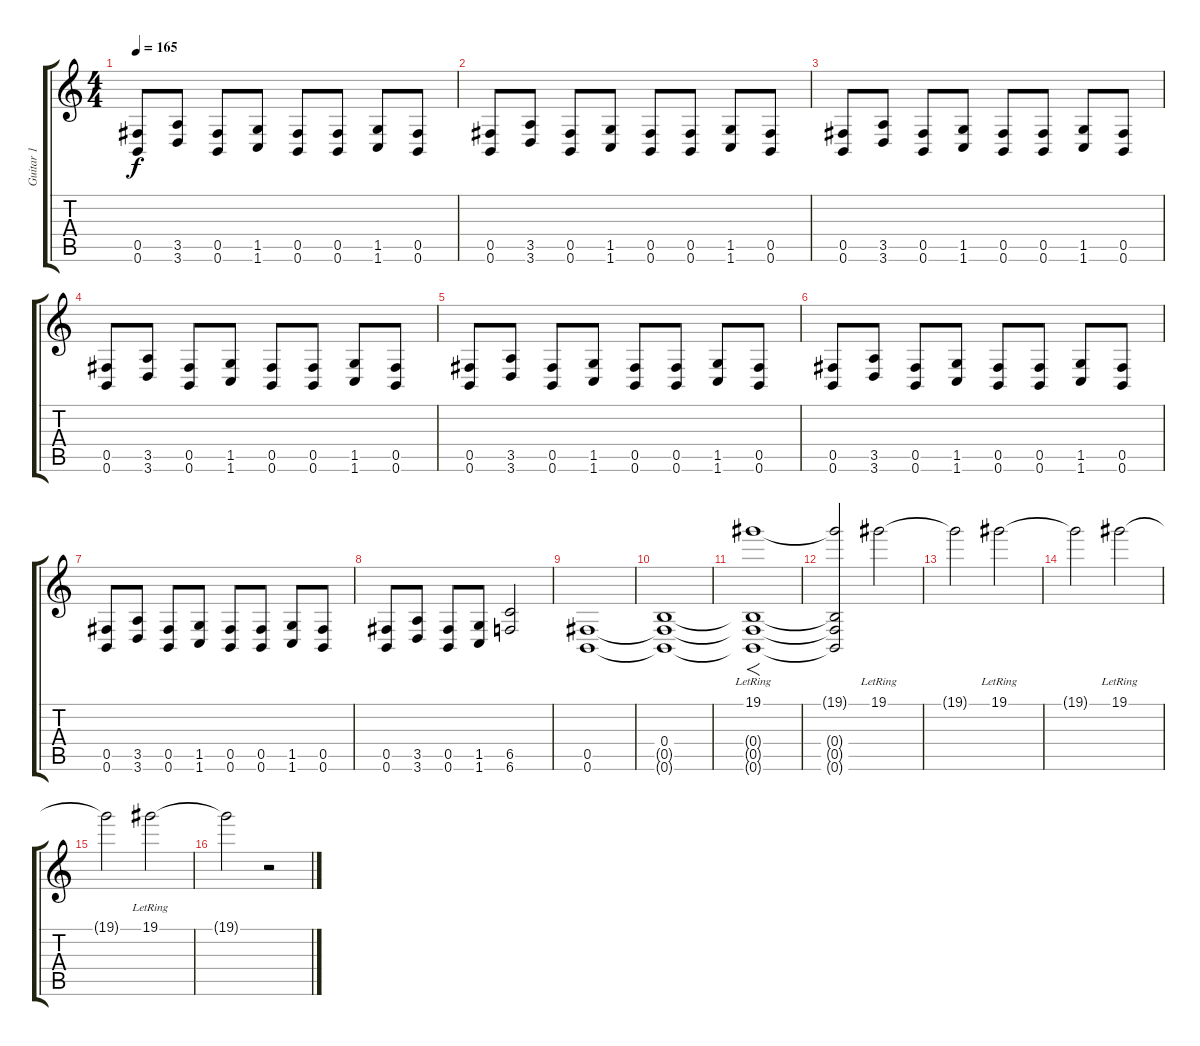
\track ("Guitar 1" "Guitar 1") {instrument distortionguitar}
\staff {score tabs}
\tuning (Db4 Ab3 E3 B2 Gb2 B1) {hide}
\ts (4 4)
\tempo 165
\clef g2
\ks c
(0.5 0.6).8{dy f} (3.5 3.6).8 (0.5 0.6).8 (1.5 1.6).8 (0.5 0.6).8 (0.5 0.6).8 (1.5 1.6).8 (0.5 0.6).8 |
(0.5 0.6).8 (3.5 3.6).8 (0.5 0.6).8 (1.5 1.6).8 (0.5 0.6).8 (0.5 0.6).8 (1.5 1.6).8 (0.5 0.6).8 |
(0.5 0.6).8 (3.5 3.6).8 (0.5 0.6).8 (1.5 1.6).8 (0.5 0.6).8 (0.5 0.6).8 (1.5 1.6).8 (0.5 0.6).8 |
(0.5 0.6).8 (3.5 3.6).8 (0.5 0.6).8 (1.5 1.6).8 (0.5 0.6).8 (0.5 0.6).8 (1.5 1.6).8 (0.5 0.6).8 |
(0.5 0.6).8 (3.5 3.6).8 (0.5 0.6).8 (1.5 1.6).8 (0.5 0.6).8 (0.5 0.6).8 (1.5 1.6).8 (0.5 0.6).8 |
(0.5 0.6).8 (3.5 3.6).8 (0.5 0.6).8 (1.5 1.6).8 (0.5 0.6).8 (0.5 0.6).8 (1.5 1.6).8 (0.5 0.6).8 |
(0.5 0.6).8 (3.5 3.6).8 (0.5 0.6).8 (1.5 1.6).8 (0.5 0.6).8 (0.5 0.6).8 (1.5 1.6).8 (0.5 0.6).8 |
(0.5 0.6).8 (3.5 3.6).8 (0.5 0.6).8 (1.5 1.6).8 (6.5 6.6).2 |
(0.5 0.6).1 |
(0.4 0.5{t} 0.6{t}).1 |
(19.1{lr} 0.4{t} 0.5{t} 0.6{t}).1{f} |
(19.1{t} 0.4{t} 0.5{t} 0.6{t}).2 19.1{lr}.2 |
19.1{t}.2 19.1{lr}.2 |
19.1{t}.2 19.1{lr}.2 |
19.1{t}.2 19.1{lr}.2 |
19.1{t}.2 r.2
